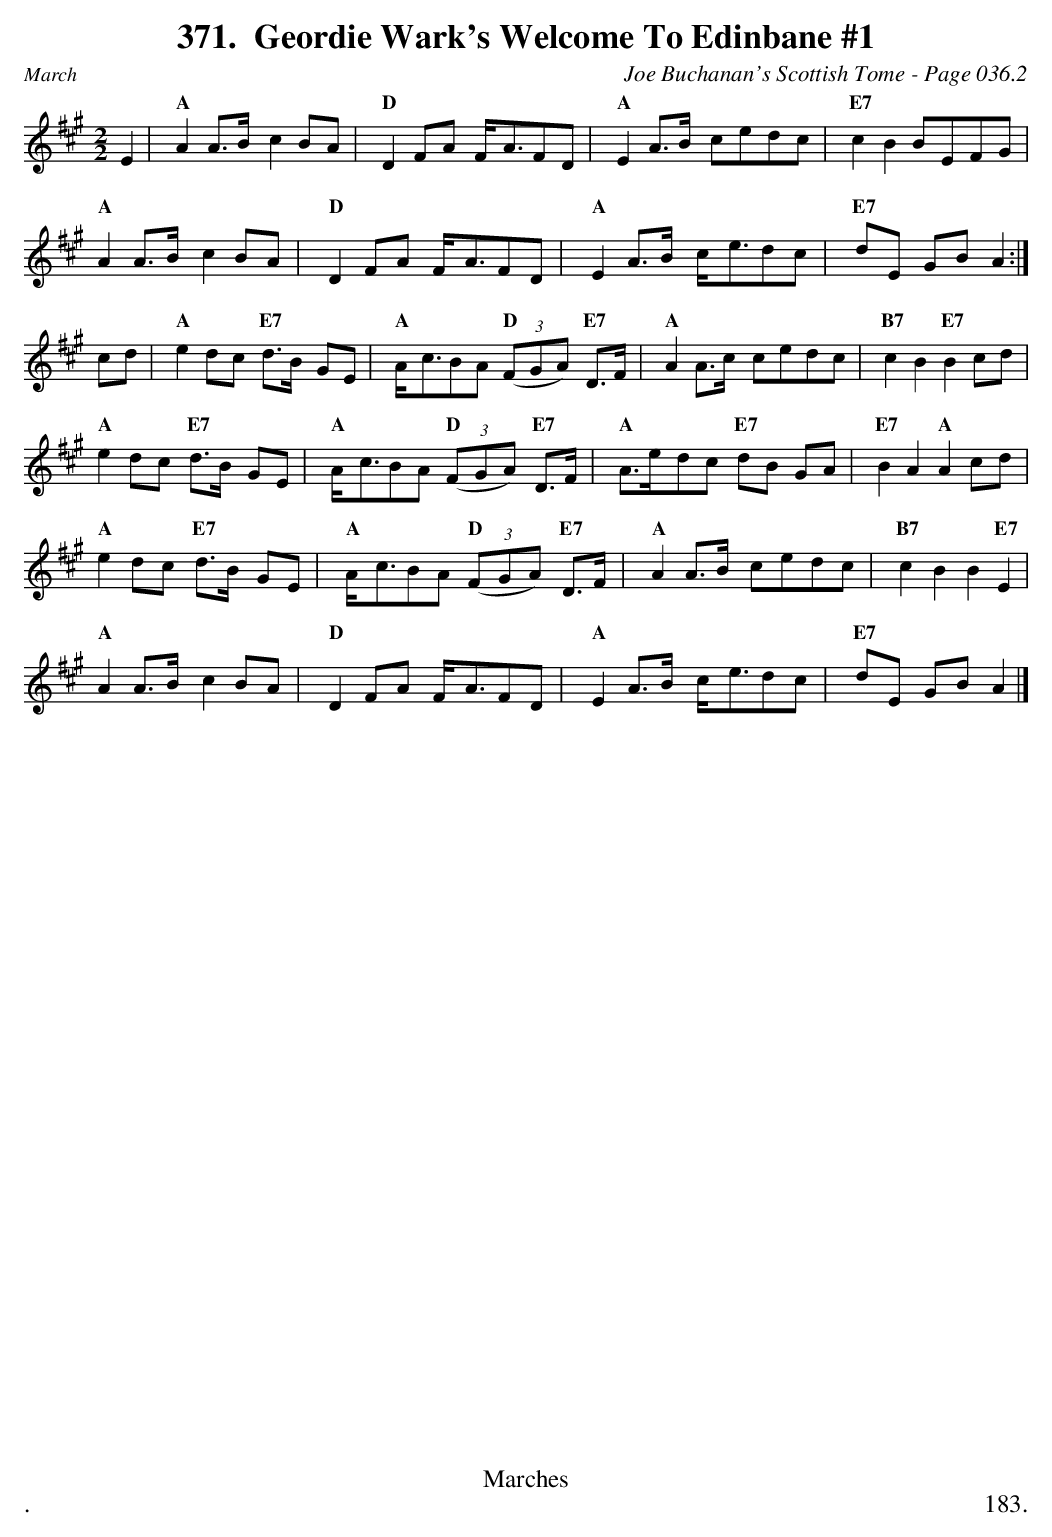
X:1
T:Geordie Wark's Welcome To Edinbane #1
C:Joe Buchanan's Scottish Tome - Page 036.2
L:1/8
M:2/2
K:A
E2 | "A" A2 A>B c2 BA | "D"D2 FA F<AFD | "A"E2 A>B cedc  | "E7"c2 B2 BEFG |
"A" A2 A>B c2 BA | "D"D2 FA F<AFD | "A"E2 A>B c<edc | "E7"dE GB A2  :|
cd | "A" e2 dc "E7"d>B GE |"A" A<cBA "D"((3FGA) "E7"D>F | "A"A2 A>c cedc | "B7"c2 B2 "E7"B2 cd |
"A" e2 dc "E7"d>B GE |"A" A<cBA "D"((3FGA) "E7"D>F | "A"A>edc "E7"dB GA |"E7" B2 A2 "A"A2 cd |
"A" e2 dc "E7"d>B GE |"A" A<cBA "D"((3FGA) "E7"D>F |"A" A2 A>B cedc |"B7" c2 B2 B2 "E7"E2 |
"A" A2 A>B c2 BA |"D" D2 FA F<AFD |"A" E2 A>B c<edc |"E7" dE GB A2|]
